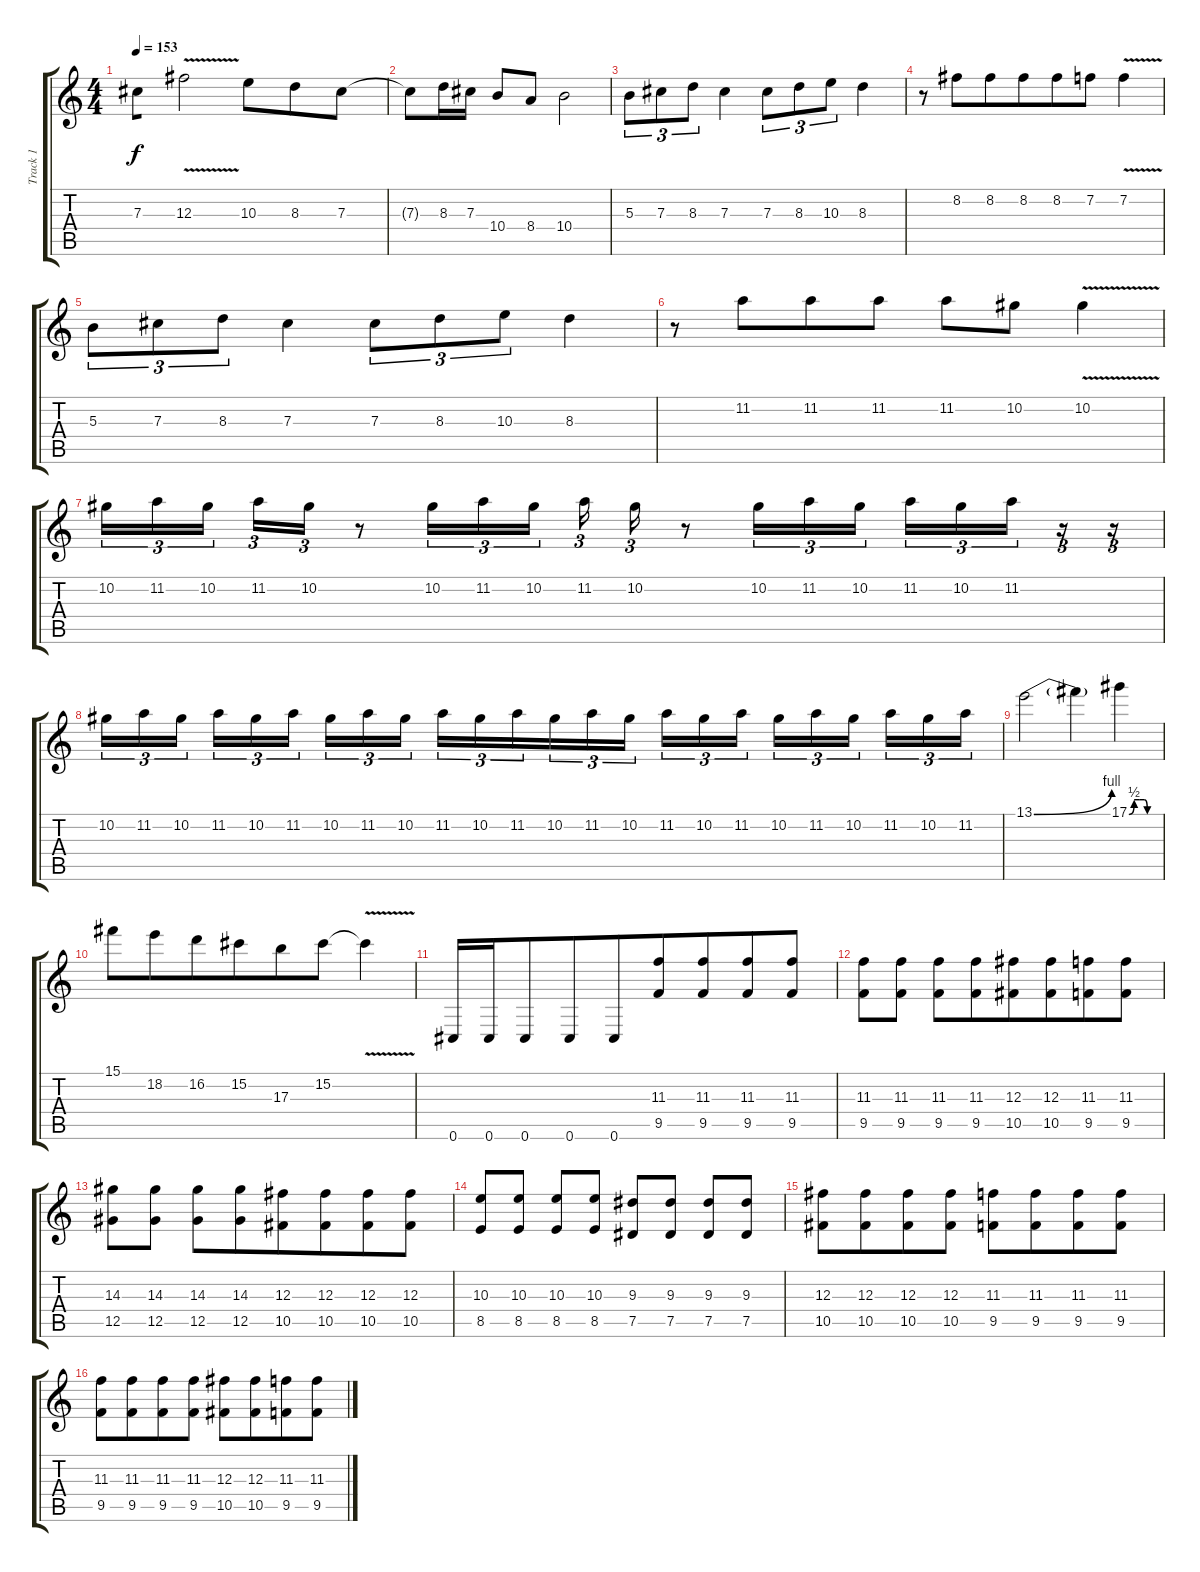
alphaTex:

\track ("Track 1" "Track 1") {instrument overdrivenguitar}
\staff {score tabs}
\tuning (Eb4 Bb3 Gb3 Db3 Ab2 Db2) {hide}
\ts (4 4)
\tempo 153
\clef g2
\ks c
7.3.8{dy f beam merge} 12.3{v}.2 10.3.8{beam merge} 8.3.8{beam merge} 7.3.8 |
7.3{t}.8 8.3.16 7.3.16 10.4.8 8.4.8 10.4.2 |
5.3.8{tu (3 2)} 7.3.8{tu (3 2)} 8.3.8{tu (3 2) beam merge} 7.3.4 7.3.8{tu (3 2)} 8.3.8{tu (3 2)} 10.3.8{tu (3 2)} 8.3.4 |
r.8 8.2.8{beam merge} 8.2.8{beam merge} 8.2.8{beam merge} 8.2.8 7.2.8{beam merge} 7.2{v}.4 |
5.3.8{tu (3 2)} 7.3.8{tu (3 2)} 8.3.8{tu (3 2) beam merge} 7.3.4 7.3.8{tu (3 2)} 8.3.8{tu (3 2)} 10.3.8{tu (3 2)} 8.3.4 |
r.8{beam merge} 11.2.8{beam merge} 11.2.8 11.2.8 11.2.8 10.2.8 10.2{v}.4 |
10.2.16{tu (3 2)} 11.2.16{tu (3 2)} 10.2.16{tu (3 2) beam splitsecondary} 11.2.16{tu (3 2) beam merge} 10.2.16{tu (3 2)} r.8{beam merge} 10.2.16{tu (3 2)} 11.2.16{tu (3 2)} 10.2.16{tu (3 2) beam splitsecondary} 11.2.16{tu (3 2)} 10.2.16{tu (3 2)} r.8{beam merge} 10.2.16{tu (3 2)} 11.2.16{tu (3 2)} 10.2.16{tu (3 2) beam splitsecondary} 11.2.16{tu (3 2)} 10.2.16{tu (3 2) beam merge} 11.2.16{tu (3 2) beam merge} r.16{tu (3 2) beam merge} r.16{tu (3 2)} |
10.2.16{tu (3 2)} 11.2.16{tu (3 2) beam merge} 10.2.16{tu (3 2) beam splitsecondary} 11.2.16{tu (3 2)} 10.2.16{tu (3 2)} 11.2.16{tu (3 2)} 10.2.16{tu (3 2) beam merge} 11.2.16{tu (3 2)} 10.2.16{tu (3 2) beam splitsecondary} 11.2.16{tu (3 2)} 10.2.16{tu (3 2) beam merge} 11.2.16{tu (3 2) beam merge} 10.2.16{tu (3 2)} 11.2.16{tu (3 2) beam merge} 10.2.16{tu (3 2) beam splitsecondary} 11.2.16{tu (3 2)} 10.2.16{tu (3 2) beam merge} 11.2.16{tu (3 2)} 10.2.16{tu (3 2) beam merge} 11.2.16{tu (3 2)} 10.2.16{tu (3 2) beam splitsecondary} 11.2.16{tu (3 2) beam merge} 10.2.16{tu (3 2)} 11.2.16{tu (3 2)} |
13.1{be (bend 0 0 60 4)}.2 13.1{t}.4 17.1{be (custom 0 0 10 2 20 2 30 2 36 0 39 0 60 0)}.4 |
15.1.8{beam merge} 18.2.8{beam merge} 16.2.8 15.2.8{beam merge} 17.3.8 15.2.8{beam merge} 15.2{v t}.4 |
0.6.16 0.6.16{beam merge} 0.6.8{beam merge} 0.6.8 0.6.8{beam merge} (11.3 9.5).8 (11.3 9.5).8{beam merge} (11.3 9.5).8 (11.3 9.5).8 |
(11.3 9.5).8 (11.3 9.5).8 (11.3 9.5).8 (11.3 9.5).8{beam merge} (12.3 10.5).8 (12.3 10.5).8{beam merge} (11.3 9.5).8{beam merge} (11.3 9.5).8 |
(14.3 12.5).8 (14.3 12.5).8 (14.3 12.5).8 (14.3 12.5).8{beam merge} (12.3 10.5).8 (12.3 10.5).8{beam merge} (12.3 10.5).8 (12.3 10.5).8 |
(10.3 8.5).8 (10.3 8.5).8 (10.3 8.5).8 (10.3 8.5).8 (9.3 7.5).8 (9.3 7.5).8 (9.3 7.5).8{beam merge} (9.3 7.5).8 |
(12.3 10.5).8{beam merge} (12.3 10.5).8{beam merge} (12.3 10.5).8 (12.3 10.5).8 (11.3 9.5).8 (11.3 9.5).8{beam merge} (11.3 9.5).8 (11.3 9.5).8 |
(11.3 9.5).8 (11.3 9.5).8{beam merge} (11.3 9.5).8 (11.3 9.5).8 (12.3 10.5).8 (12.3 10.5).8{beam merge} (11.3 9.5).8 (11.3 9.5).8
